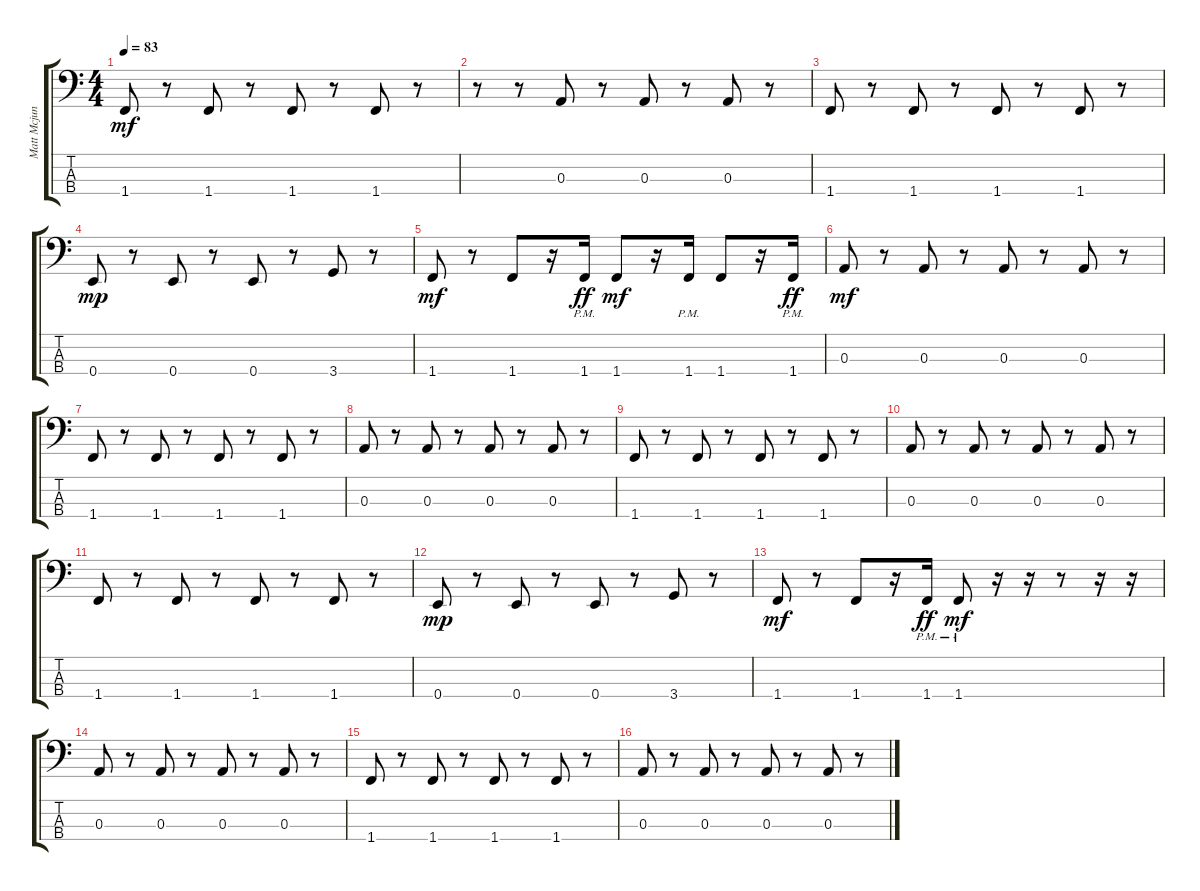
\track ("Matt Mcjunkins" "Matt Mcjun") {instrument electricbassfinger}
\staff {score tabs}
\tuning (G2 D2 A1 E1) {hide}
\ts (4 4)
\tempo 83
\clef f4
\ks c
1.4.8{dy mf} r.8 1.4.8 r.8 1.4.8 r.8 1.4.8 r.8 |
r.8 r.8 0.3.8 r.8 0.3.8 r.8 0.3.8 r.8 |
1.4.8 r.8 1.4.8 r.8 1.4.8 r.8 1.4.8 r.8 |
0.4.8{dy mp} r.8 0.4.8 r.8 0.4.8 r.8 3.4.8 r.8 |
1.4.8{dy mf} r.8 1.4.8 r.16 1.4{pm}.16{dy ff} 1.4.8{dy mf} r.16 1.4{pm}.16 1.4.8 r.16 1.4{pm}.16{dy ff} |
0.3.8{dy mf} r.8 0.3.8 r.8 0.3.8 r.8 0.3.8 r.8 |
1.4.8 r.8 1.4.8 r.8 1.4.8 r.8 1.4.8 r.8 |
0.3.8 r.8 0.3.8 r.8 0.3.8 r.8 0.3.8 r.8 |
1.4.8 r.8 1.4.8 r.8 1.4.8 r.8 1.4.8 r.8 |
0.3.8 r.8 0.3.8 r.8 0.3.8 r.8 0.3.8 r.8 |
1.4.8 r.8 1.4.8 r.8 1.4.8 r.8 1.4.8 r.8 |
0.4.8{dy mp} r.8 0.4.8 r.8 0.4.8 r.8 3.4.8 r.8 |
1.4.8{dy mf} r.8 1.4.8 r.16 1.4{pm}.16{dy ff} 1.4{pm}.8{dy mf} r.16 r.16 r.8 r.16 r.16 |
0.3.8 r.8 0.3.8 r.8 0.3.8 r.8 0.3.8 r.8 |
1.4.8 r.8 1.4.8 r.8 1.4.8 r.8 1.4.8 r.8 |
0.3.8 r.8 0.3.8 r.8 0.3.8 r.8 0.3.8 r.8
